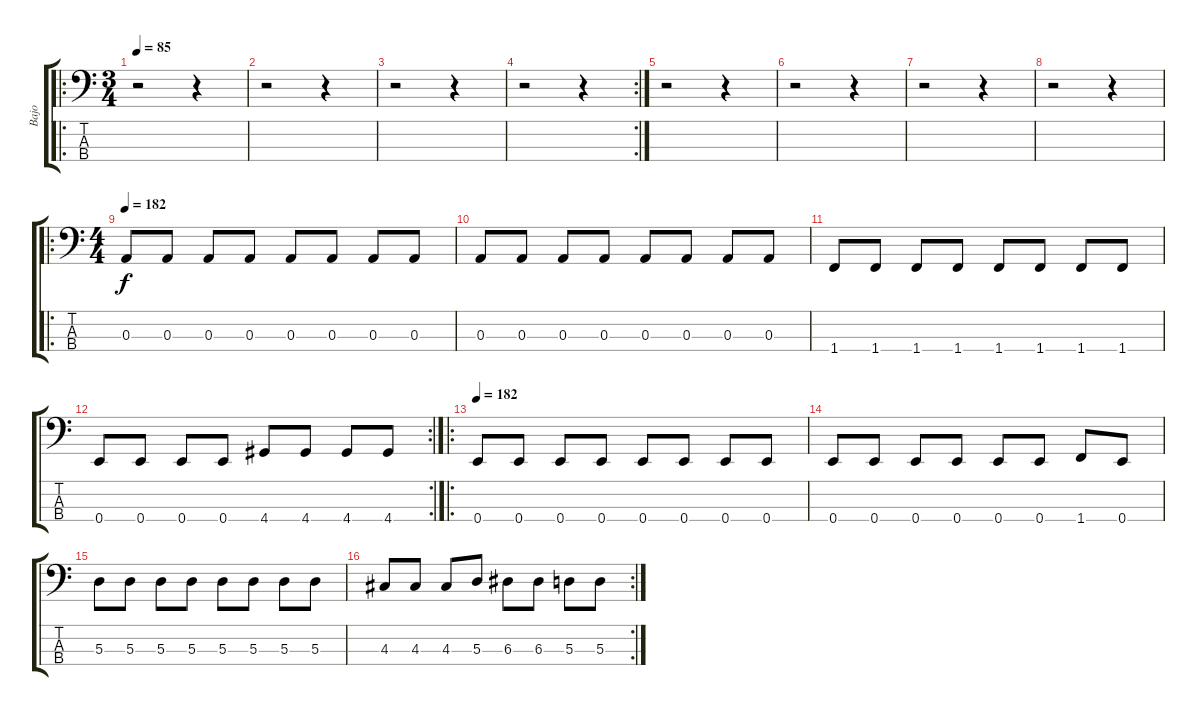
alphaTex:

\track ("Bajo" "Bajo") {instrument electricbasspick}
\staff {score tabs}
\tuning (G2 D2 A1 E1) {hide}
\ro
\ts (3 4)
\tempo 85
\clef f4
\ks c
r.2{dy f} r.4 |
r.2 r.4 |
r.2 r.4 |
\rc 2
r.2 r.4 |
r.2 r.4 |
r.2 r.4 |
r.2 r.4 |
r.2 r.4 |
\ro
\ts (4 4)
\tempo 182
0.3.8 0.3.8 0.3.8 0.3.8 0.3.8 0.3.8 0.3.8 0.3.8 |
0.3.8 0.3.8 0.3.8 0.3.8 0.3.8 0.3.8 0.3.8 0.3.8 |
1.4.8 1.4.8 1.4.8 1.4.8 1.4.8 1.4.8 1.4.8 1.4.8 |
\rc 2
0.4.8 0.4.8 0.4.8 0.4.8 4.4.8 4.4.8 4.4.8 4.4.8 |
\ro
\tempo 182
0.4.8 0.4.8 0.4.8 0.4.8 0.4.8 0.4.8 0.4.8 0.4.8 |
0.4.8 0.4.8 0.4.8 0.4.8 0.4.8 0.4.8 1.4.8 0.4.8 |
5.3.8 5.3.8 5.3.8 5.3.8 5.3.8 5.3.8 5.3.8 5.3.8 |
\rc 2
4.3.8 4.3.8 4.3.8 5.3.8 6.3.8 6.3.8 5.3.8 5.3.8
